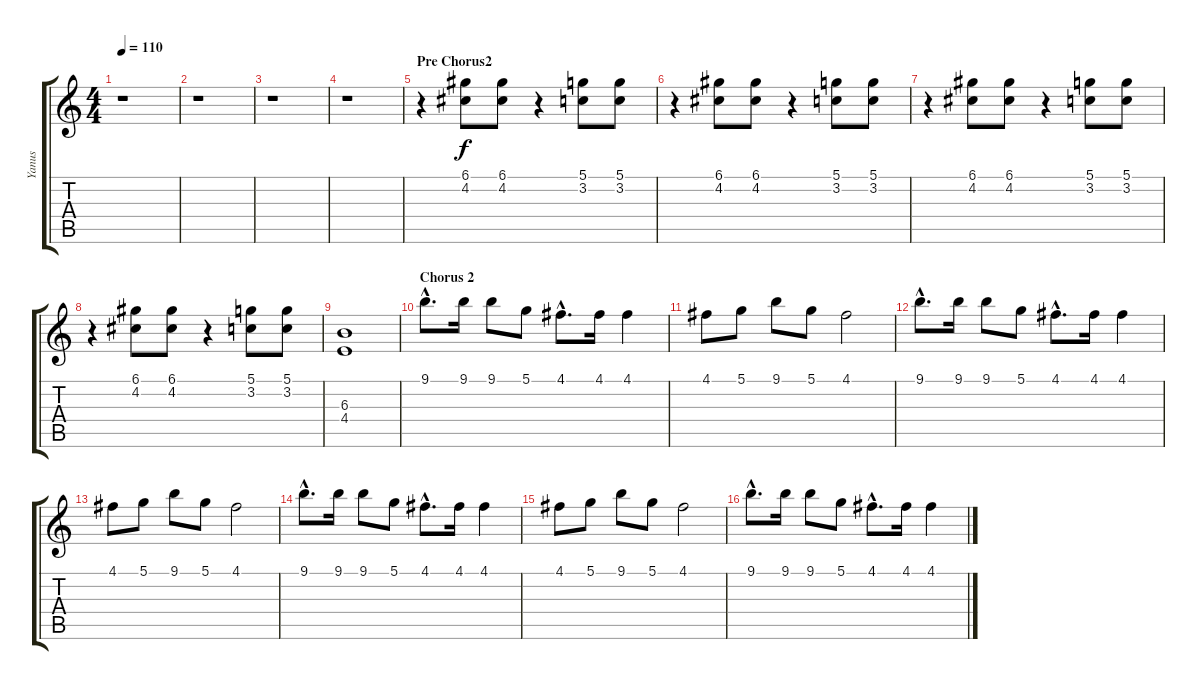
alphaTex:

\track ("Yanus" "Yanus") {instrument distortionguitar}
\staff {score tabs}
\tuning (D4 A3 F3 C3 G2 C2) {hide}
\ts (4 4)
\tempo 110
\clef g2
\ks c
r.1{dy f} |
r.1 |
r.1 |
r.1 |
\section ("" "Pre Chorus2")
r.4 (6.1 4.2).8 (6.1 4.2).8 r.4 (5.1 3.2).8 (5.1 3.2).8 |
r.4 (6.1 4.2).8 (6.1 4.2).8 r.4 (5.1 3.2).8 (5.1 3.2).8 |
r.4 (6.1 4.2).8 (6.1 4.2).8 r.4 (5.1 3.2).8 (5.1 3.2).8 |
r.4 (6.1 4.2).8 (6.1 4.2).8 r.4 (5.1 3.2).8 (5.1 3.2).8 |
(6.3 4.4).1 |
\section ("" "Chorus 2")
9.1{hac}.8{d} 9.1.16 9.1.8 5.1.8 4.1{hac}.8{d} 4.1.16 4.1.4 |
4.1.8 5.1.8 9.1.8 5.1.8 4.1.2 |
9.1{hac}.8{d} 9.1.16 9.1.8 5.1.8 4.1{hac}.8{d} 4.1.16 4.1.4 |
4.1.8 5.1.8 9.1.8 5.1.8 4.1.2 |
9.1{hac}.8{d} 9.1.16 9.1.8 5.1.8 4.1{hac}.8{d} 4.1.16 4.1.4 |
4.1.8 5.1.8 9.1.8 5.1.8 4.1.2 |
9.1{hac}.8{d} 9.1.16 9.1.8 5.1.8 4.1{hac}.8{d} 4.1.16 4.1.4
